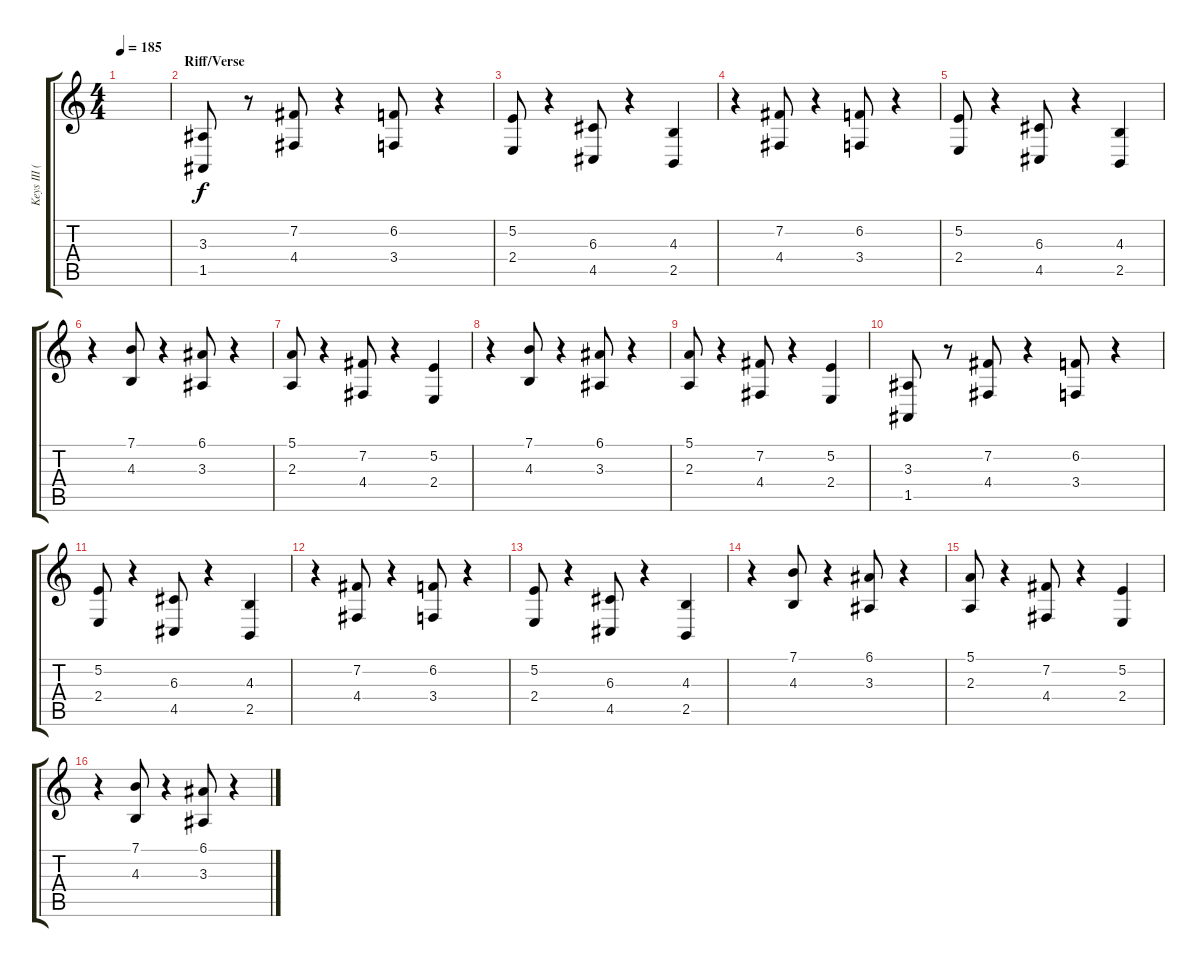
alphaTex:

\track ("Keys III (Choirs)" "Keys III (") {instrument choiraahs}
\staff {score tabs}
\tuning (E4 B3 G3 D3 A2 D2) {hide}
\ts (4 4)
\tempo 185
\clef g2
\ks c
|
\section ("" "Riff/Verse")
(3.3 1.5).8 r.8 (7.2 4.4).8 r.4 (6.2 3.4).8 r.4 |
(5.2 2.4).8 r.4 (6.3 4.5).8 r.4 (4.3 2.5).4 |
r.4 (7.2 4.4).8 r.4 (6.2 3.4).8 r.4 |
(5.2 2.4).8 r.4 (6.3 4.5).8 r.4 (4.3 2.5).4 |
r.4 (7.1 4.3).8 r.4 (6.1 3.3).8 r.4 |
(5.1 2.3).8 r.4 (7.2 4.4).8 r.4 (5.2 2.4).4 |
r.4 (7.1 4.3).8 r.4 (6.1 3.3).8 r.4 |
(5.1 2.3).8 r.4 (7.2 4.4).8 r.4 (5.2 2.4).4 |
\section ("" "")
(3.3 1.5).8 r.8 (7.2 4.4).8 r.4 (6.2 3.4).8 r.4 |
(5.2 2.4).8 r.4 (6.3 4.5).8 r.4 (4.3 2.5).4 |
r.4 (7.2 4.4).8 r.4 (6.2 3.4).8 r.4 |
(5.2 2.4).8 r.4 (6.3 4.5).8 r.4 (4.3 2.5).4 |
r.4 (7.1 4.3).8 r.4 (6.1 3.3).8 r.4 |
(5.1 2.3).8 r.4 (7.2 4.4).8 r.4 (5.2 2.4).4 |
r.4 (7.1 4.3).8 r.4 (6.1 3.3).8 r.4
